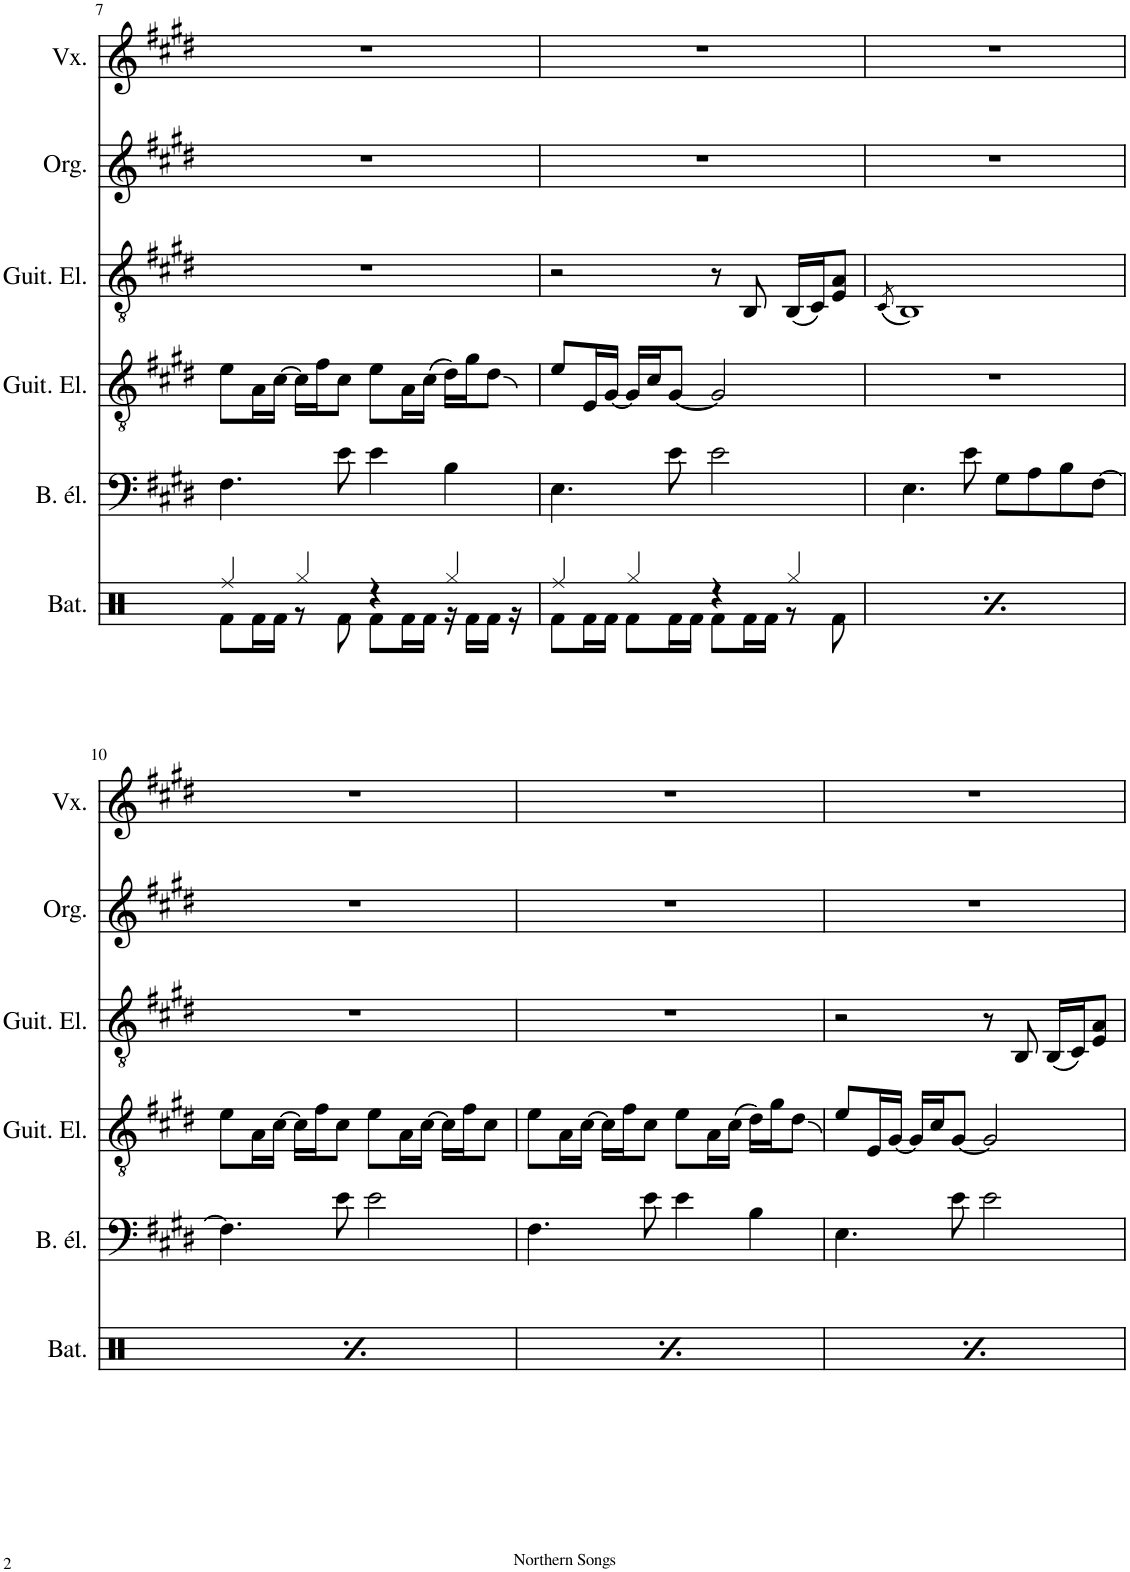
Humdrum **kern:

**kern	**kern	**kern	**kern	**kern	**kern
*part6	*part5	*part4	*part3	*part2	*part1
*staff6	*staff5	*staff4	*staff3	*staff2	*staff1
*I"Batterie	*I"Basse électrique	*I"Guitare électrique	*I"Guitare électrique	*I"Orgue	*I"Voix
*I'Bat.	*I'B. él.	*I'Guit. El.	*I'Guit. El.	*I'Org.	*I'Vx.
!!LO:PB:g=z
*clefX	*clefF4	*clefGv2	*clefGv2	*clefG2	*clefG2
*	*Trd7c12	*	*	*	*
*k[]	*k[f#c#g#d#]	*k[f#c#g#d#]	*k[f#c#g#d#]	*k[f#c#g#d#]	*k[f#c#g#d#]
*M4/4	*M4/4	*M4/4	*M4/4	*M4/4	*M4/4
*met(c)	*met(c)	*met(c)	*met(c)	*met(c)	*met(c)
=7	=7	=7	=7	=7	=7
*^	*	*	*	*	*
4Rff/	8Rf\L	4.F#\	8e\L	1r	1r	1r
.	16Rf\L	.	16A\L	.	.	.
.	16Rf\JJ	.	[16c#\JJ	.	.	.
4Rgg/	8r	.	16c#\LL]	.	.	.
.	.	.	16f#\J	.	.	.
.	8Rf\	8e\	8c#\J	.	.	.
4r	8Rf\L	4e\	8e\L	.	.	.
.	16Rf\L	.	16A\L	.	.	.
.	16Rf\JJ	.	(16c#\JJ	.	.	.
4Rgg/	16r	4B\	16d#\LL)	.	.	.
.	16Rf\LL	.	16g#\J	.	.	.
.	16Rf\JJ	.	8d#\J	.	.	.
.	16r	.	.	.	.	.
=8	=8	=8	=8	=8	=8	=8
4Rff/	8Rf\L	4.E\	8e/L	2r	1r	1r
.	16Rf\L	.	16E/L	.	.	.
.	16Rf\JJ	.	[16G#/JJ	.	.	.
4Rgg/	8Rf\L	.	16G#/LL]	.	.	.
.	.	.	16c#/J	.	.	.
.	16Rf\L	8e\	[8G#/J	.	.	.
.	16Rf\JJ	.	.	.	.	.
4r	8Rf\L	2e\	2G#/]	8r	.	.
.	16Rf\L	.	.	8BB/	.	.
.	16Rf\JJ	.	.	.	.	.
4Rgg/	8r	.	.	(16BB/LL	.	.
.	.	.	.	16C#/J)	.	.
.	8Rf\	.	.	8E/ 8A/J	.	.
=9	=9	=9	=9	=9	=9	=9
.	.	.	.	(8qC#/	.	.
4Rff/	8Rf\L	4.E\	1r	1BB)	1r	1r
.	16Rf\L	.	.	.	.	.
.	16Rf\JJ	.	.	.	.	.
4Rgg/	8Rf\L	.	.	.	.	.
.	16Rf\L	8e\	.	.	.	.
.	16Rf\JJ	.	.	.	.	.
4r	8Rf\L	8G#\L	.	.	.	.
.	16Rf\L	8A\	.	.	.	.
.	16Rf\JJ	.	.	.	.	.
4Rgg/	8r	8B\	.	.	.	.
.	8Rf\	[8F#\J	.	.	.	.
!!LO:LB:g=z
=10	=10	=10	=10	=10	=10	=10
4Rff/	8Rf\L	4.F#\]	8e\L	1r	1r	1r
.	16Rf\L	.	16A\L	.	.	.
.	16Rf\JJ	.	[16c#\JJ	.	.	.
4Rgg/	8Rf\L	.	16c#\LL]	.	.	.
.	.	.	16f#\J	.	.	.
.	16Rf\L	8e\	8c#\J	.	.	.
.	16Rf\JJ	.	.	.	.	.
4r	8Rf\L	2e\	8e\L	.	.	.
.	16Rf\L	.	16A\L	.	.	.
.	16Rf\JJ	.	[16c#\JJ	.	.	.
4Rgg/	8r	.	16c#\LL]	.	.	.
.	.	.	16f#\J	.	.	.
.	8Rf\	.	8c#\J	.	.	.
=11	=11	=11	=11	=11	=11	=11
4Rff/	8Rf\L	4.F#\	8e\L	1r	1r	1r
.	16Rf\L	.	16A\L	.	.	.
.	16Rf\JJ	.	[16c#\JJ	.	.	.
4Rgg/	8Rf\L	.	16c#\LL]	.	.	.
.	.	.	16f#\J	.	.	.
.	16Rf\L	8e\	8c#\J	.	.	.
.	16Rf\JJ	.	.	.	.	.
4r	8Rf\L	4e\	8e\L	.	.	.
.	16Rf\L	.	16A\L	.	.	.
.	16Rf\JJ	.	(16c#\JJ	.	.	.
4Rgg/	8r	4B\	16d#\LL)	.	.	.
.	.	.	16g#\J	.	.	.
.	8Rf\	.	8d#\J	.	.	.
=12	=12	=12	=12	=12	=12	=12
4Rff/	8Rf\L	4.E\	8e/L	2r	1r	1r
.	16Rf\L	.	16E/L	.	.	.
.	16Rf\JJ	.	[16G#/JJ	.	.	.
4Rgg/	8Rf\L	.	16G#/LL]	.	.	.
.	.	.	16c#/J	.	.	.
.	16Rf\L	8e\	[8G#/J	.	.	.
.	16Rf\JJ	.	.	.	.	.
4r	8Rf\L	2e\	2G#/]	8r	.	.
.	16Rf\L	.	.	8BB/	.	.
.	16Rf\JJ	.	.	.	.	.
4Rgg/	8r	.	.	(16BB/LL	.	.
.	.	.	.	16C#/J)	.	.
.	8Rf\	.	.	8E/ 8A/J	.	.
*v	*v	*	*	*	*	*
=	=	=	=	=	=
*-	*-	*-	*-	*-	*-
